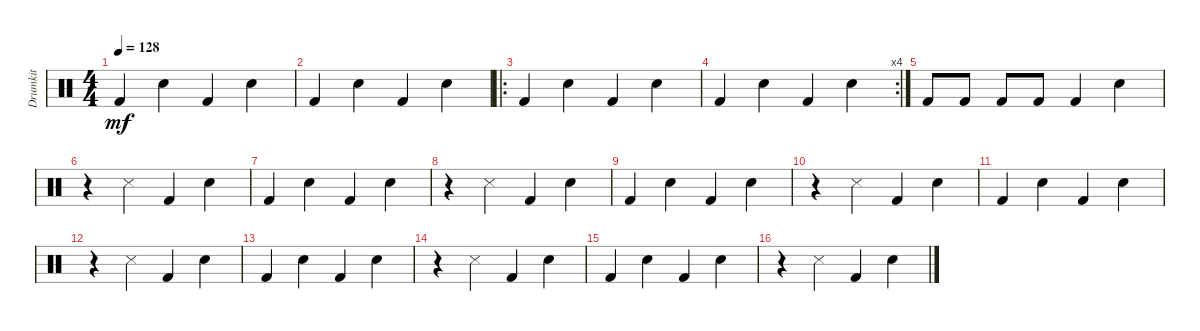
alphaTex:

\track ("Drumkit" "Drumkit") {instrument percussion}
\staff {score}
\articulation defaults
\ts (4 4)
\tempo 128
\clef neutral
\ks c "Kick (hit) 2".4{dy mf} "Snare (hit) 2".4 "Kick (hit) 2".4 "Snare (hit) 2".4
|
"Kick (hit) 2".4 "Snare (hit) 2".4 "Kick (hit) 2".4 "Snare (hit) 2".4 |
\ro "Kick (hit) 2".4 "Snare (hit) 2".4 "Kick (hit) 2".4 "Snare (hit) 2".4
|
\rc 4 "Kick (hit) 2".4 "Snare (hit) 2".4 "Kick (hit) 2".4 "Snare (hit) 2".4
|
"Kick (hit) 2".8 "Kick (hit) 2".8 "Kick (hit) 2".8 "Kick (hit) 2".8 "Kick (hit) 2".4 "Snare (hit) 2".4 |
r.4 "Snare (side stick) 3".4 "Kick (hit) 2".4 "Snare (hit) 2".4 |
"Kick (hit) 2".4 "Snare (hit) 2".4 "Kick (hit) 2".4 "Snare (hit) 2".4 |
r.4 "Snare (side stick) 3".4 "Kick (hit) 2".4 "Snare (hit) 2".4 |
"Kick (hit) 2".4 "Snare (hit) 2".4 "Kick (hit) 2".4 "Snare (hit) 2".4 |
r.4 "Snare (side stick) 3".4 "Kick (hit) 2".4 "Snare (hit) 2".4 |
"Kick (hit) 2".4 "Snare (hit) 2".4 "Kick (hit) 2".4 "Snare (hit) 2".4 |
r.4 "Snare (side stick) 3".4 "Kick (hit) 2".4 "Snare (hit) 2".4 |
"Kick (hit) 2".4 "Snare (hit) 2".4 "Kick (hit) 2".4 "Snare (hit) 2".4 |
r.4 "Snare (side stick) 3".4 "Kick (hit) 2".4 "Snare (hit) 2".4 |
"Kick (hit) 2".4 "Snare (hit) 2".4 "Kick (hit) 2".4 "Snare (hit) 2".4 |
r.4 "Snare (side stick) 3".4 "Kick (hit) 2".4 "Snare (hit) 2".4
